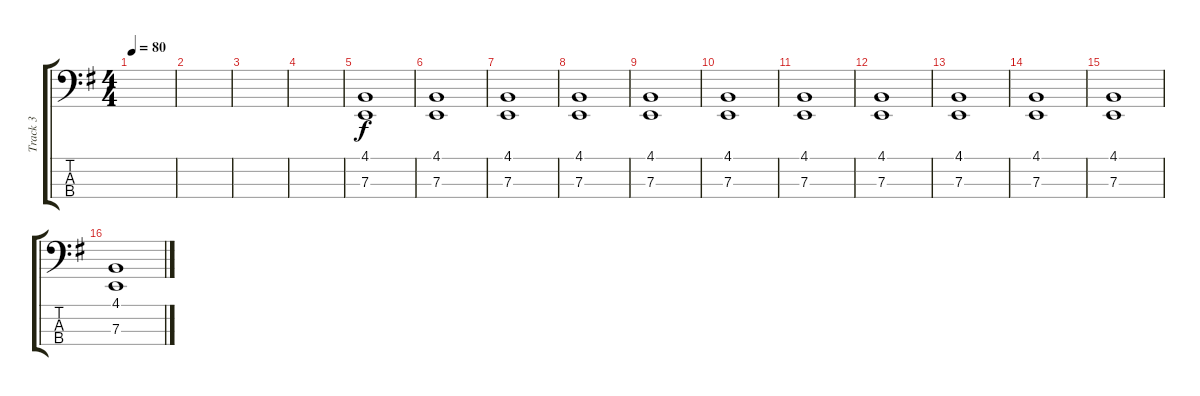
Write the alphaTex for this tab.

\track ("Track 3" "Track 3") {instrument cello}
\staff {score tabs}
\tuning (G2 D2 A1 E1) {hide}
\ts (4 4)
\tempo 80
\clef f4
\ks eminor
|
|
|
|
(4.1 7.3).1 |
(4.1 7.3).1 |
(4.1 7.3).1 |
(4.1 7.3).1 |
(4.1 7.3).1 |
(4.1 7.3).1 |
(4.1 7.3).1 |
(4.1 7.3).1 |
(4.1 7.3).1 |
(4.1 7.3).1 |
(4.1 7.3).1 |
(4.1 7.3).1
